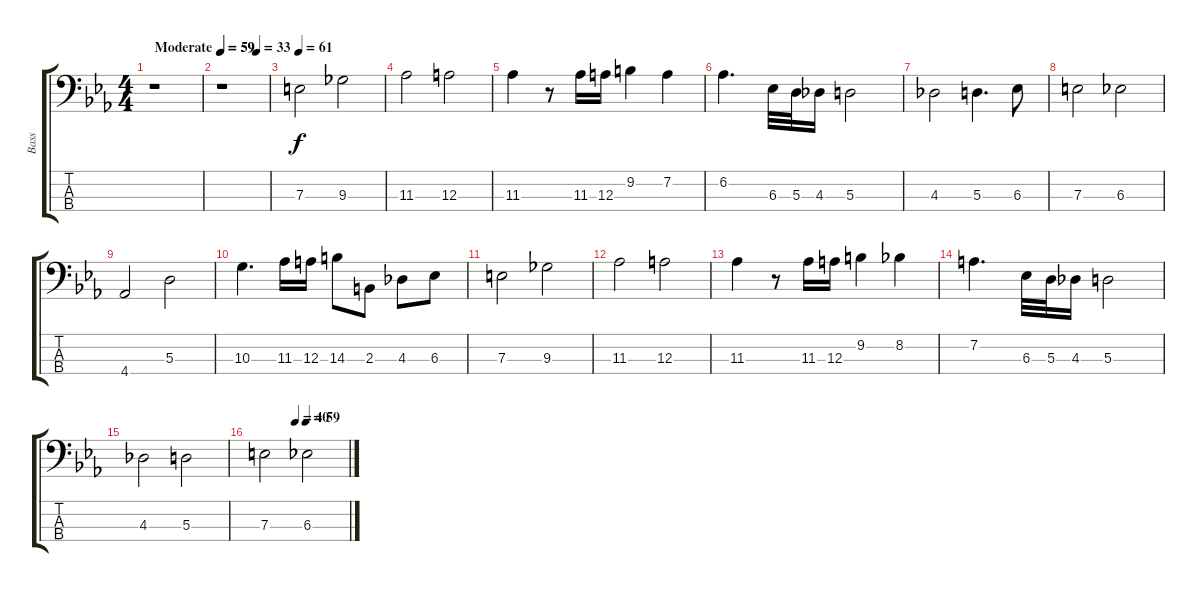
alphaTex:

\track ("Bass" "Bass") {instrument acousticbass}
\staff {score tabs}
\tuning (G2 D2 A1 E1) {hide}
\ts (4 4)
\tempo (59 "Moderate")
\tempo 72
\tempo (59 "Moderate")
\clef f4
\ks eb
r.1{dy f instrument acousticbass} |
\tempo 59
\tempo (33 0.75)
r.1 |
\tempo 61
7.3.2 9.3.2 |
11.3.2 12.3.2 |
11.3.4 r.8 11.3.16 12.3.16 9.2.4 7.2.4 |
6.2.4{d} 6.3.32 5.3.32 4.3.16 5.3.2 |
4.3.2 5.3.4{d} 6.3.8 |
7.3.2 6.3.2 |
4.4.2 5.3.2 |
10.3.4{d} 11.3.16 12.3.16 14.3.8 2.3.8 4.3.8 6.3.8 |
7.3.2 9.3.2 |
11.3.2 12.3.2 |
11.3.4 r.8 11.3.16 12.3.16 9.2.4 8.2.4 |
7.2.4{d} 6.3.32 5.3.32 4.3.16 5.3.2 |
4.3.2 5.3.2 |
\tempo (40 0.375)
\tempo (59 0.5)
7.3.2 6.3.2
